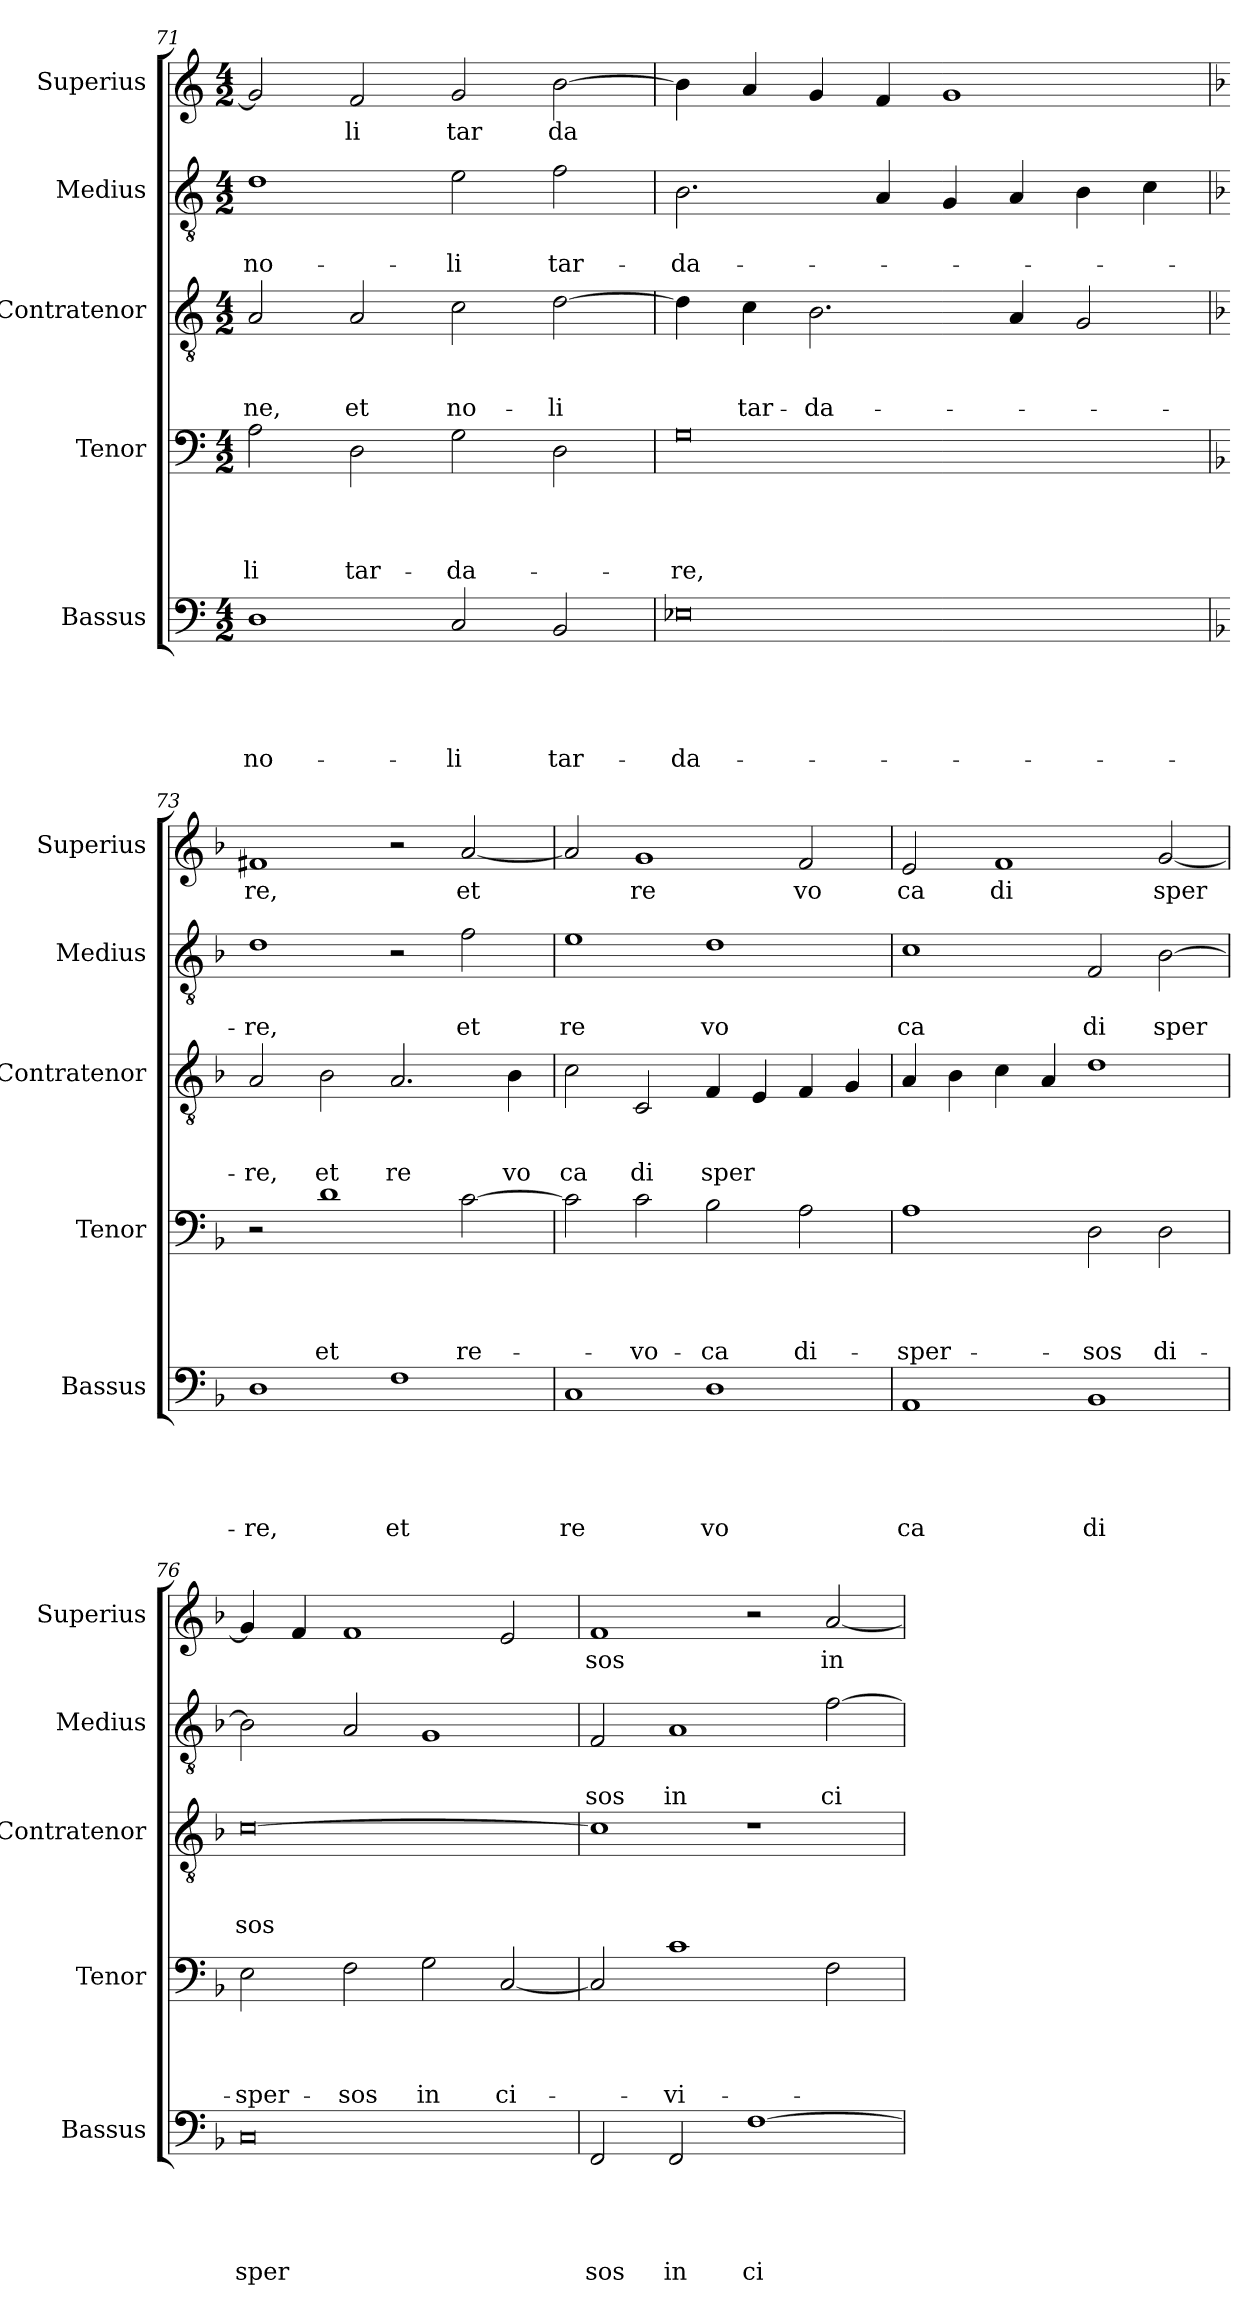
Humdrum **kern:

**kern	**text	**text	**text	**text	**text	**kern	**text	**text	**text	**text	**kern	**text	**text	**text	**kern	**text	**text	**kern	**text
*part5	*part5	*part5	*part5	*part5	*part5	*part4	*part4	*part4	*part4	*part4	*part3	*part3	*part3	*part3	*part2	*part2	*part2	*part1	*part1
*staff5	*staff5	*staff5	*staff5	*staff5	*staff5	*staff4	*staff4	*staff4	*staff4	*staff4	*staff3	*staff3	*staff3	*staff3	*staff2	*staff2	*staff2	*staff1	*staff1
*I"Bassus	*	*	*	*	*	*I"Tenor	*	*	*	*	*I"Contratenor	*	*	*	*I"Medius	*	*	*I"Superius	*
*I'Bassus	*	*	*	*	*	*I'Tenor	*	*	*	*	*I'Contratenor	*	*	*	*I'Medius	*	*	*I'Superius	*
*clefF4	*	*	*	*	*	*clefF4	*	*	*	*	*clefGv2	*	*	*	*clefGv2	*	*	*clefG2	*
*k[]	*	*	*	*	*	*k[]	*	*	*	*	*k[]	*	*	*	*k[]	*	*	*k[]	*
*C:	*	*	*	*	*	*C:	*	*	*	*	*C:	*	*	*	*C:	*	*	*C:	*
*M4/2	*	*	*	*	*	*M4/2	*	*	*	*	*M4/2	*	*	*	*M4/2	*	*	*M4/2	*
=71	=71	=71	=71	=71	=71	=71	=71	=71	=71	=71	=71	=71	=71	=71	=71	=71	=71	=71	=71
!	!	!	!	!	!LO:LY:b	!	!	!	!	!LO:LY:b	!	!	!	!LO:LY:b	!	!	!LO:LY:b	!	!
1D	.	.	.	.	no-	2A\	.	.	.	-li	2A/	.	.	-ne,	1d	.	no-	2g</]	.
!	!	!	!	!	!	!	!	!	!	!LO:LY:b	!	!	!	!LO:LY:b	!	!	!	!	!LO:LY:b
.	.	.	.	.	.	2D\	.	.	.	tar-	2A/	.	.	et	.	.	.	2f/	li
!	!	!	!	!	!LO:LY:b	!	!	!	!	!LO:LY:b	!	!	!	!LO:LY:b	!	!	!LO:LY:b	!	!LO:LY:b
2C/	.	.	.	.	-li	2G\	.	.	.	-da-	2c\	.	.	no-	2e\	.	-li	2g/	tar
!	!	!	!	!	!LO:LY:b	!	!	!	!	!	!	!	!	!LO:LY:b	!	!	!LO:LY:b	!	!LO:LY:b
2BB/	.	.	.	.	tar-	2D\	.	.	.	.	[>2d\	.	.	-li	2f\	.	tar-	[>2b\	da
=72	=72	=72	=72	=72	=72	=72	=72	=72	=72	=72	=72	=72	=72	=72	=72	=72	=72	=72	=72
!	!	!	!	!	!LO:LY:b	!	!	!	!	!LO:LY:b	!	!	!	!	!	!	!LO:LY:b	!	!
0E-X	.	.	.	.	-da-	0G	.	.	.	-re,	4d\]	.	.	.	2.B\	.	-da-	4b\]	.
!	!	!	!	!	!	!	!	!	!	!	!	!	!	!LO:LY:b	!	!	!	!	!
.	.	.	.	.	.	.	.	.	.	.	4c\	.	.	tar-	.	.	.	4a/	.
!	!	!	!	!	!	!	!	!	!	!	!	!	!	!LO:LY:b	!	!	!	!	!
.	.	.	.	.	.	.	.	.	.	.	2.B\	.	.	-da-	.	.	.	4g/	.
.	.	.	.	.	.	.	.	.	.	.	.	.	.	.	4A/	.	.	4f/	.
.	.	.	.	.	.	.	.	.	.	.	.	.	.	.	4G/	.	.	1g	.
.	.	.	.	.	.	.	.	.	.	.	4A/	.	.	.	4A/	.	.	.	.
.	.	.	.	.	.	.	.	.	.	.	2G/	.	.	.	4B\	.	.	.	.
.	.	.	.	.	.	.	.	.	.	.	.	.	.	.	4c\	.	.	.	.
!!LO:LB:g=z
=73	=73	=73	=73	=73	=73	=73	=73	=73	=73	=73	=73	=73	=73	=73	=73	=73	=73	=73	=73
*k[b-]	*	*	*	*	*	*k[b-]	*	*	*	*	*k[b-]	*	*	*	*k[b-]	*	*	*k[b-]	*
*F:	*	*	*	*	*	*F:	*	*	*	*	*F:	*	*	*	*F:	*	*	*F:	*
!	!	!	!	!	!LO:LY:b	!	!	!	!	!	!	!	!	!LO:LY:b	!	!	!LO:LY:b	!	!LO:LY:b
1D	.	.	.	.	-re,	2r	.	.	.	.	2A/	.	.	-re,	1d	.	-re,	1f#X	re,
!	!	!	!	!	!	!	!	!	!	!LO:LY:b	!	!	!	!LO:LY:b	!	!	!	!	!
.	.	.	.	.	.	1d	.	.	.	et	2B-\	.	.	et	.	.	.	.	.
!	!	!	!	!	!LO:LY:b	!	!	!	!	!	!	!	!	!LO:LY:b	!	!	!	!	!
1F	.	.	.	.	et	.	.	.	.	.	2.A/	.	.	re	2r	.	.	2r	.
!	!	!	!	!	!	!	!	!	!	!LO:LY:b	!	!	!	!	!	!	!LO:LY:b	!	!LO:LY:b
.	.	.	.	.	.	[>2c\	.	.	.	re-	.	.	.	.	2f\	.	et	[<2a/	et
!	!	!	!	!	!	!	!	!	!	!	!	!	!	!LO:LY:b	!	!	!	!	!
.	.	.	.	.	.	.	.	.	.	.	4B-\	.	.	vo	.	.	.	.	.
=74	=74	=74	=74	=74	=74	=74	=74	=74	=74	=74	=74	=74	=74	=74	=74	=74	=74	=74	=74
!	!	!	!	!	!LO:LY:b	!	!	!	!	!	!	!	!	!LO:LY:b	!	!	!LO:LY:b	!	!
1C	.	.	.	.	re	2c\]	.	.	.	.	2c\	.	.	ca	1e	.	re	2a/]	.
!	!	!	!	!	!	!	!	!	!	!LO:LY:b	!	!	!	!LO:LY:b	!	!	!	!	!LO:LY:b
.	.	.	.	.	.	2c\	.	.	.	-vo-	2C/	.	.	di	.	.	.	1g	re
!	!	!	!	!	!LO:LY:b	!	!	!	!	!LO:LY:b	!	!	!	!LO:LY:b	!	!	!LO:LY:b	!	!
1D	.	.	.	.	vo	2B-\	.	.	.	-ca	4F/	.	.	sper	1d	.	vo	.	.
.	.	.	.	.	.	.	.	.	.	.	4E/	.	.	.	.	.	.	.	.
!	!	!	!	!	!	!	!	!	!	!LO:LY:b	!	!	!	!	!	!	!	!	!LO:LY:b
.	.	.	.	.	.	2A\	.	.	.	di-	4F/	.	.	.	.	.	.	2f/	vo
.	.	.	.	.	.	.	.	.	.	.	4G/	.	.	.	.	.	.	.	.
=75	=75	=75	=75	=75	=75	=75	=75	=75	=75	=75	=75	=75	=75	=75	=75	=75	=75	=75	=75
!	!	!	!	!	!LO:LY:b	!	!	!	!	!LO:LY:b	!	!	!	!	!	!	!LO:LY:b	!	!LO:LY:b
1AA	.	.	.	.	ca	1A	.	.	.	-sper-	4A/	.	.	.	1c	.	ca	2e/	ca
.	.	.	.	.	.	.	.	.	.	.	4B-\	.	.	.	.	.	.	.	.
!	!	!	!	!	!	!	!	!	!	!	!	!	!	!	!	!	!	!	!LO:LY:b
.	.	.	.	.	.	.	.	.	.	.	4c\	.	.	.	.	.	.	1f	di
.	.	.	.	.	.	.	.	.	.	.	4A/	.	.	.	.	.	.	.	.
!	!	!	!	!	!LO:LY:b	!	!	!	!	!LO:LY:b	!	!	!	!	!	!	!LO:LY:b	!	!
1BB-	.	.	.	.	di	2D\	.	.	.	-sos	1d	.	.	.	2F/	.	di	.	.
!	!	!	!	!	!	!	!	!	!	!LO:LY:b	!	!	!	!	!	!	!LO:LY:b	!	!LO:LY:b
.	.	.	.	.	.	2D\	.	.	.	di-	.	.	.	.	[>2B-\	.	sper	[<2g/	sper
=76	=76	=76	=76	=76	=76	=76	=76	=76	=76	=76	=76	=76	=76	=76	=76	=76	=76	=76	=76
!	!	!	!	!	!LO:LY:b	!	!	!	!	!LO:LY:b	!	!	!	!LO:LY:b	!	!	!	!	!
0C	.	.	.	.	sper	2E\	.	.	.	-sper-	[>0c	.	.	sos	2B-\]	.	.	4g/]	.
.	.	.	.	.	.	.	.	.	.	.	.	.	.	.	.	.	.	4f/	.
!	!	!	!	!	!	!	!	!	!	!LO:LY:b	!	!	!	!	!	!	!	!	!
.	.	.	.	.	.	2F\	.	.	.	-sos	.	.	.	.	2A/	.	.	1f	.
!	!	!	!	!	!	!	!	!	!	!LO:LY:b	!	!	!	!	!	!	!	!	!
.	.	.	.	.	.	2G\	.	.	.	in	.	.	.	.	1G	.	.	.	.
!	!	!	!	!	!	!	!	!	!	!LO:LY:b	!	!	!	!	!	!	!	!	!
.	.	.	.	.	.	[<2C/	.	.	.	ci-	.	.	.	.	.	.	.	2e/	.
=77	=77	=77	=77	=77	=77	=77	=77	=77	=77	=77	=77	=77	=77	=77	=77	=77	=77	=77	=77
!	!	!	!	!	!LO:LY:b	!	!	!	!	!	!	!	!	!	!	!	!LO:LY:b	!	!LO:LY:b
2FF/	.	.	.	.	sos	2C/]	.	.	.	.	1c]	.	.	.	2F/	.	sos	1f	sos
!	!	!	!	!	!LO:LY:b	!	!	!	!	!LO:LY:b	!	!	!	!	!	!	!LO:LY:b	!	!
2FF/	.	.	.	.	in	1c	.	.	.	-vi-	.	.	.	.	1A	.	in	.	.
!	!	!	!	!	!LO:LY:b	!	!	!	!	!	!	!	!	!	!	!	!	!	!
[>1F	.	.	.	.	ci	.	.	.	.	.	1r	.	.	.	.	.	.	2r	.
!	!	!	!	!	!	!	!	!	!	!	!	!	!	!	!	!	!LO:LY:b	!	!LO:LY:b
.	.	.	.	.	.	2F\	.	.	.	.	.	.	.	.	[>2f\	.	ci	[<2a/	in
=	=	=	=	=	=	=	=	=	=	=	=	=	=	=	=	=	=	=	=
*-	*-	*-	*-	*-	*-	*-	*-	*-	*-	*-	*-	*-	*-	*-	*-	*-	*-	*-	*-
